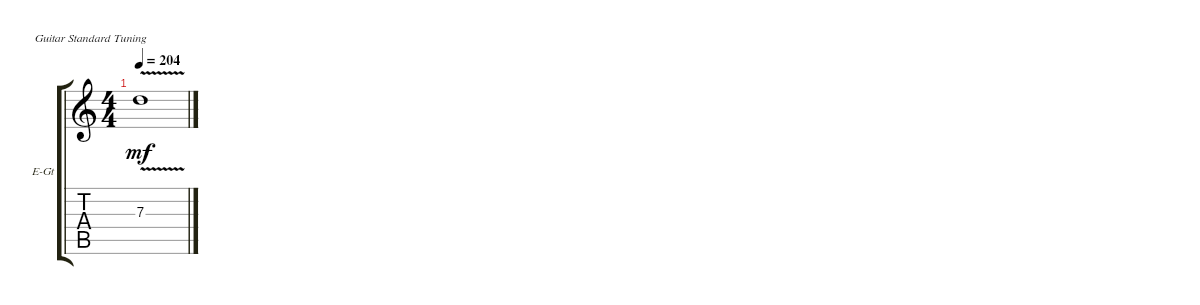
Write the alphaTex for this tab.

\defaultSystemsLayout 4
\bracketExtendMode groupsimilarinstruments
\firstSystemTrackNameOrientation horizontal
\otherSystemsTrackNameOrientation horizontal
\track ("Chorus Lead (Lower Harmony)" "E-Gt") {instrument overdrivenguitar}
\staff {score tabs}
\tuning (E4 B3 G3 D3 A2 E2)
\ts (4 4)
\tempo 204
\clef g2
\ks c
7.3{v}.1{dy mf}
